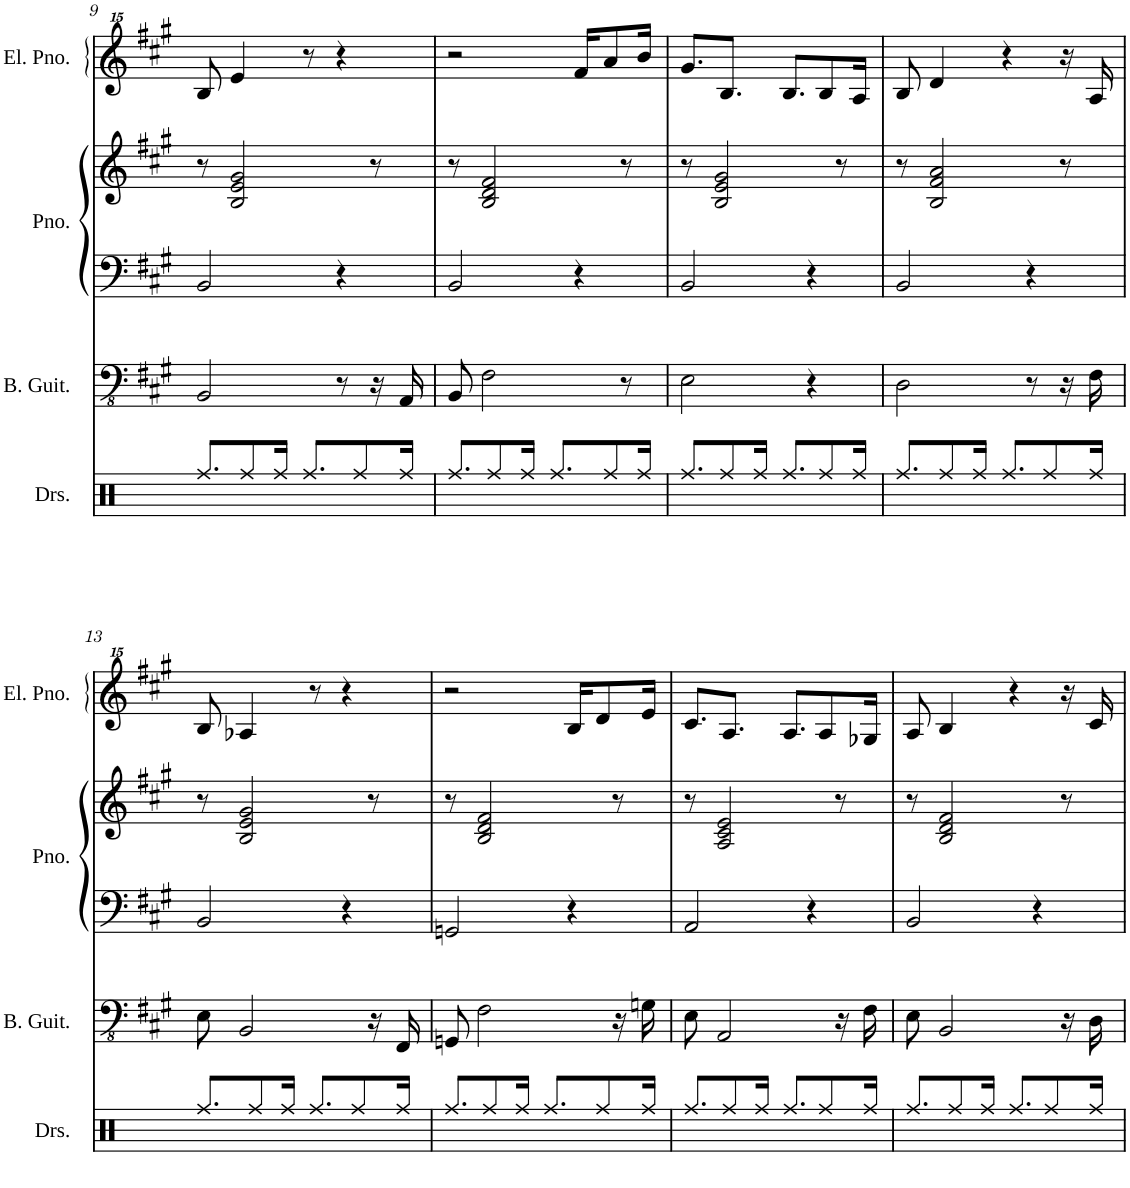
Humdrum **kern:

**kern	**kern	**kern	**kern	**kern
*part4	*part3	*part2	*part2	*part1
*staff5	*staff4	*staff3	*staff2	*staff1
*I"Drumset	*I"Bass Guitar	*I"Piano	*	*I"Electric Piano
*I'Drs.	*I'B. Guit.	*I'Pno.	*	*I'El. Pno.
!!LO:PB:g=z
*clefX	*clefFv4	*clefF4	*clefG2	*clefG^^2
*	*	*	*	*Trd7c12
*k[]	*k[f#c#g#]	*k[f#c#g#]	*k[f#c#g#]	*k[f#c#g#]
*M6/8	*M6/8	*M6/8	*M6/8	*M6/8
=9	=9	=9	=9	=9
8.Rff/L	2BBB/	2BB/	8r	8bb/
.	.	.	2B/ 2e/ 2g#/	4eee/
8Rff/	.	.	.	.
16Rff/Jk	.	.	.	.
8.Rff/L	.	.	.	8r
.	8r	4r	.	4r
8Rff/	.	.	.	.
.	16r	.	8r	.
16Rff/Jk	16AAA/	.	.	.
=10	=10	=10	=10	=10
8.Rff/L	8BBB/	2BB/	8r	2r
.	2FF#\	.	2B/ 2d/ 2f#/	.
8Rff/	.	.	.	.
16Rff/Jk	.	.	.	.
8.Rff/L	.	.	.	.
.	.	4r	.	16fff#/KL
8Rff/	.	.	.	8aaa/
.	8r	.	8r	.
16Rff/Jk	.	.	.	16bbb/Jk
=11	=11	=11	=11	=11
8.Rff/L	2EE\	2BB/	8r	8.ggg#/L
.	.	.	2B/ 2e/ 2g#/	.
8Rff/	.	.	.	8.bb/J
16Rff/Jk	.	.	.	.
8.Rff/L	.	.	.	8.bb/L
.	4r	4r	.	.
8Rff/	.	.	.	8bb/
.	.	.	8r	.
16Rff/Jk	.	.	.	16aa/Jk
=12	=12	=12	=12	=12
8.Rff/L	2DD\	2BB/	8r	8bb/
.	.	.	2B/ 2f#/ 2a/	4ddd/
8Rff/	.	.	.	.
16Rff/Jk	.	.	.	.
8.Rff/L	.	.	.	4r
.	8r	4r	.	.
8Rff/	.	.	.	.
.	16r	.	8r	16r
16Rff/Jk	16FF#\	.	.	16aa/
!!LO:LB:g=z
=13	=13	=13	=13	=13
8.Rff/L	8EE\	2BB/	8r	8bb/
.	2BBB/	.	2B/ 2e/ 2g#/	4aa-X/
8Rff/	.	.	.	.
16Rff/Jk	.	.	.	.
8.Rff/L	.	.	.	8r
.	.	4r	.	4r
8Rff/	.	.	.	.
.	16r	.	8r	.
16Rff/Jk	16FFF#/	.	.	.
=14	=14	=14	=14	=14
8.Rff/L	8GGGn/	2GGn/	8r	2r
.	2FF#\	.	2B/ 2d/ 2f#/	.
8Rff/	.	.	.	.
16Rff/Jk	.	.	.	.
8.Rff/L	.	.	.	.
.	.	4r	.	16bb/KL
8Rff/	.	.	.	8ddd/
.	16r	.	8r	.
16Rff/Jk	16GGn\	.	.	16eee/Jk
=15	=15	=15	=15	=15
8.Rff/L	8EE\	2AA/	8r	8.ccc#/L
.	2AAA/	.	2A/ 2c#/ 2e/	.
8Rff/	.	.	.	8.aa/J
16Rff/Jk	.	.	.	.
8.Rff/L	.	.	.	8.aa/L
.	.	4r	.	.
8Rff/	.	.	.	8aa/
.	16r	.	8r	.
16Rff/Jk	16FF#\	.	.	16gg-X/Jk
=16	=16	=16	=16	=16
8.Rff/L	8EE\	2BB/	8r	8aa/
.	2BBB/	.	2B/ 2d/ 2f#/	4bb/
8Rff/	.	.	.	.
16Rff/Jk	.	.	.	.
8.Rff/L	.	.	.	4r
.	.	4r	.	.
8Rff/	.	.	.	.
.	16r	.	8r	16r
16Rff/Jk	16DD\	.	.	16ccc#/
=	=	=	=	=
*-	*-	*-	*-	*-
